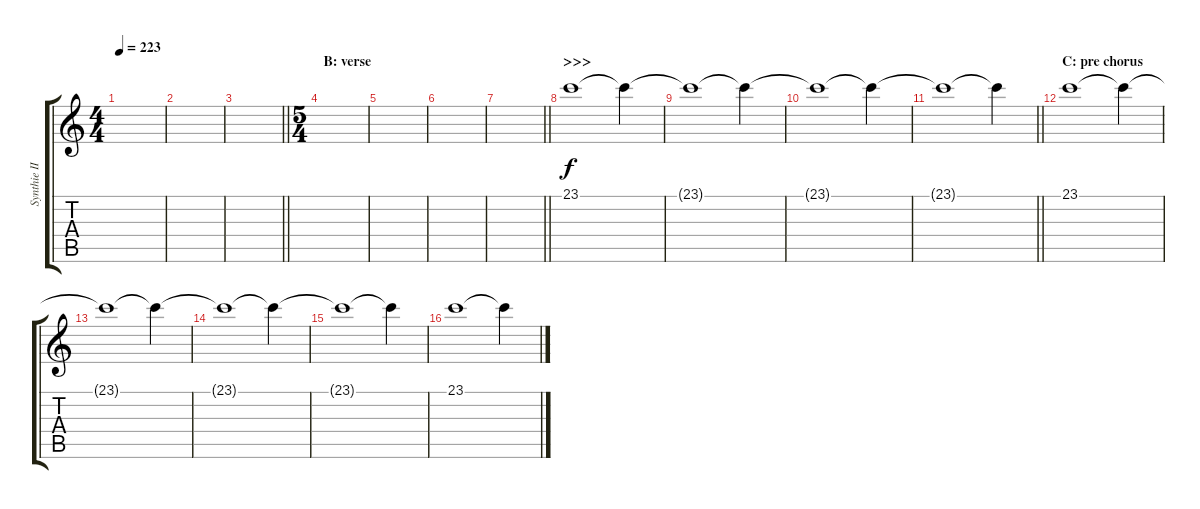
\track ("Synthie II" "Synthie II") {instrument stringensemble1}
\staff {score tabs}
\tuning (Db4 Ab3 E3 B2 Gb2 B1) {hide}
\ts (4 4)
\tempo 223
\clef g2
\ks c
|
|
\barLineRight lightlight
|
\ts (5 4)
\section ("" "B: verse")
|
|
|
\barLineRight lightlight
|
\section ("" ">>>")
23.1.1{volume 9} 23.1{t}.4 |
23.1{t}.1 23.1{t}.4 |
23.1{t}.1 23.1{t}.4 |
\barLineRight lightlight
23.1{t}.1 23.1{t}.4 |
\section ("" "C: pre chorus")
23.1.1 23.1{t}.4 |
23.1{t}.1 23.1{t}.4 |
23.1{t}.1 23.1{t}.4 |
23.1{t}.1 23.1{t}.4 |
23.1.1 23.1{t}.4
